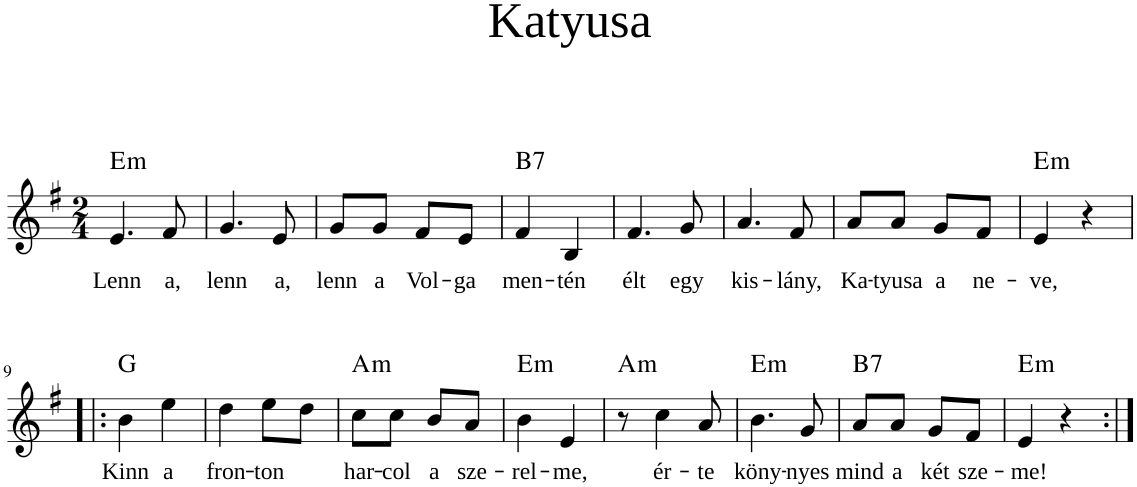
**kern	**text	**harte
*part1	*part1	*part1
*staff1	*staff1	*
*I"Piano	*	*
*I'Pno	*	*
*clefG2	*	*
*k[f#]	*	*
*M2/4	*	*
=1	=1	=1
!	!LO:LY:b	!LO:H:kt=m
4.e/	Lenn	E:min
!	!LO:LY:b	!
8f#/	a,	.
=2	=2	=2
!	!LO:LY:b	!
4.g/	lenn	.
!	!LO:LY:b	!
8e/	a,	.
=3	=3	=3
!	!LO:LY:b	!
8g/L	lenn	.
!	!LO:LY:b	!
8g/J	a	.
!	!LO:LY:b	!
8f#/L	Vol-	.
!	!LO:LY:b	!
8e/J	-ga	.
=4	=4	=4
!	!LO:LY:b	!LO:H:kt=7
4f#/	men-	B:7
!	!LO:LY:b	!
4B/	-tén	.
=5	=5	=5
!	!LO:LY:b	!
4.f#/	élt	.
!	!LO:LY:b	!
8g/	egy	.
=6	=6	=6
!	!LO:LY:b	!
4.a/	kis-	.
!	!LO:LY:b	!
8f#/	-lány,	.
=7	=7	=7
!	!LO:LY:b	!
8a/L	Ka-	.
!	!LO:LY:b	!
8a/J	-tyusa	.
!	!LO:LY:b	!
8g/L	a	.
!	!LO:LY:b	!
8f#/J	ne-	.
=8	=8	=8
!	!LO:LY:b	!LO:H:kt=m
4e/	-ve,	E:min
4r	.	.
!!LO:LB:g=z
=9!|:	=9!|:	=9!|:
!	!LO:LY:b	!
4b\	Kinn	G:maj
!	!LO:LY:b	!
4ee\	a	.
=10	=10	=10
!	!LO:LY:b	!
4dd\	fron-	.
!	!LO:LY:b	!
8ee\L	-ton	.
8dd\J	.	.
=11	=11	=11
!	!LO:LY:b	!LO:H:kt=m
8cc\L	har-	A:min
!	!LO:LY:b	!
8cc\J	-col	.
!	!LO:LY:b	!
8b/L	a	.
!	!LO:LY:b	!
8a/J	sze-	.
=12	=12	=12
!	!LO:LY:b	!LO:H:kt=m
4b\	-rel-	E:min
!	!LO:LY:b	!
4e/	-me,	.
=13	=13	=13
!	!	!LO:H:kt=m
8r	.	A:min
!	!LO:LY:b	!
4cc\	ér-	.
!	!LO:LY:b	!
8a/	-te	.
=14	=14	=14
!	!LO:LY:b	!LO:H:kt=m
4.b\	köny-	E:min
!	!LO:LY:b	!
8g/	-nyes	.
=15	=15	=15
!	!LO:LY:b	!LO:H:kt=7
8a/L	mind	B:7
!	!LO:LY:b	!
8a/J	a	.
!	!LO:LY:b	!
8g/L	két	.
!	!LO:LY:b	!
8f#/J	sze-	.
=16	=16	=16
!	!LO:LY:b	!LO:H:kt=m
4e/	-me!	E:min
4r	.	.
=:|!	=:|!	=:|!
*-	*-	*-
